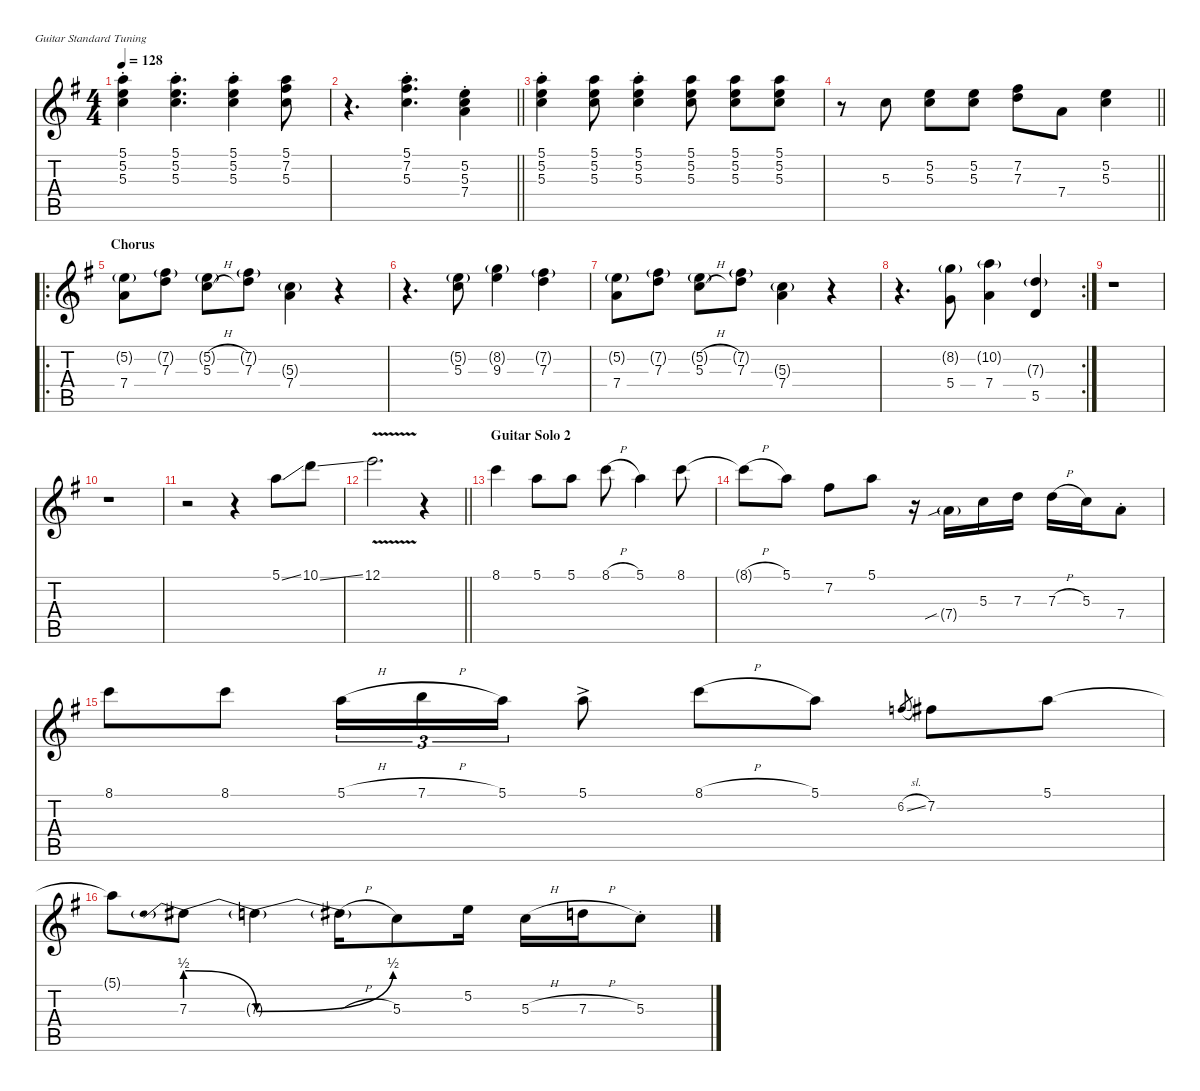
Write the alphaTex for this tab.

\defaultSystemsLayout 4
\hideDynamics
\bracketExtendMode nobrackets
\singleTrackTrackNamePolicy hidden
\multiTrackTrackNamePolicy hidden
\firstSystemTrackNameMode fullname
\firstSystemTrackNameOrientation horizontal
\otherSystemsTrackNameOrientation horizontal
\track ("Lead Guitar" "dist.guit.") {instrument distortionguitar}
\staff {score tabs}
\tuning (E4 B3 G3 D3 A2 E2)
\ts (4 4)
\tempo 128
\clef g2
\ks g
(5.1{st acc forcenatural} 5.2{st acc forcenatural} 5.3{st acc forcenatural}).4{dy f beam Down} (5.1{st acc forcenatural} 5.2{st acc forcenatural} 5.3{st acc forcenatural}).4{d beam Down} (5.1{st acc forcenatural} 5.2{st acc forcenatural} 5.3{st acc forcenatural}).4{beam Down} (5.1{acc forcenatural} 7.2{acc #} 5.3{acc forcenatural}).8{beam Down} |
\barLineRight lightlight
r.4{d beam Down} (5.1{st acc forcenatural} 7.2{st acc #} 5.3{st acc forcenatural}).4{d beam Down} (5.2{st acc forcenatural} 5.3{st acc forcenatural} 7.4{st acc forcenatural}).4{beam Down} |
(5.1{st acc forcenatural} 5.2{st acc forcenatural} 5.3{st acc forcenatural}).4{beam Down} (5.1{acc forcenatural} 5.2{acc forcenatural} 5.3{acc forcenatural}).8{beam Down} (5.1{st acc forcenatural} 5.2{st acc forcenatural} 5.3{st acc forcenatural}).4{beam Down} (5.1{acc forcenatural} 5.2{acc forcenatural} 5.3{acc forcenatural}).8{beam Down} (5.1{acc forcenatural} 5.2{acc forcenatural} 5.3{acc forcenatural}).8{beam Down} (5.1{acc forcenatural} 5.2{acc forcenatural} 5.3{acc forcenatural}).8{beam Down} |
\barLineRight lightlight
r.8{beam Down} 5.3{acc forcenatural}.8{beam Down} (5.2{acc forcenatural} 5.3{acc forcenatural}).8{beam Down} (5.2{acc forcenatural} 5.3{acc forcenatural}).8{beam Down} (7.2{acc #} 7.3{acc forcenatural}).8{beam Down} 7.4{acc forcenatural}.8{beam Down} (5.2{acc forcenatural} 5.3{acc forcenatural}).4{beam Down} |
\ro
\section ("" "Chorus")
(5.2{g acc forcenatural} 7.4{acc forcenatural}).8{beam Down} (7.2{g acc #} 7.3{acc forcenatural}).8{beam Down} (5.2{h g acc forcenatural} 5.3{h acc forcenatural}).8{beam Down} (7.2{g acc #} 7.3{acc forcenatural}).8{beam Down} (5.3{g acc forcenatural} 7.4{acc forcenatural}).4{beam Down} r.4{beam Down} |
r.4{d beam Down} (5.2{g acc forcenatural} 5.3{acc forcenatural}).8{beam Down} (8.2{g acc forcenatural} 9.3{acc forcenatural}).4{beam Down} (7.2{g acc #} 7.3{acc forcenatural}).4{beam Down} |
(5.2{g acc forcenatural} 7.4{acc forcenatural}).8{beam Down} (7.2{g acc #} 7.3{acc forcenatural}).8{beam Down} (5.2{h g acc forcenatural} 5.3{h acc forcenatural}).8{beam Down} (7.2{g acc #} 7.3{acc forcenatural}).8{beam Down} (5.3{g acc forcenatural} 7.4{acc forcenatural}).4{beam Down} r.4{beam Down} |
\rc 2
r.4{d beam Down} (8.2{g acc forcenatural} 5.4{acc forcenatural}).8{beam Down} (10.2{g acc forcenatural} 7.4{acc forcenatural}).4{beam Down} (7.3{g acc forcenatural} 5.5{acc forcenatural}).4{beam Up} |
r.1{beam Down} |
r.1{beam Down} |
r.2{beam Down} r.4{beam Down} 5.1{ss acc forcenatural}.8{beam Down} 10.1{ss acc forcenatural}.8{beam Down} |
\barLineRight lightlight
12.1{v acc forcenatural}.2{d beam Down} r.4{beam Down} |
\section ("" "Guitar Solo 2")
8.1{acc forcenatural}.4{beam Down} 5.1{acc forcenatural}.8{beam Down} 5.1{acc forcenatural}.8{beam Down} 8.1{h acc forcenatural}.8{beam Down} 5.1{acc forcenatural}.4{beam Down} 8.1{acc forcenatural}.8{beam Down} |
8.1{h t acc forcenatural}.8{beam Down} 5.1{acc forcenatural}.8{beam Down} 7.2{acc #}.8{beam Down} 5.1{acc forcenatural}.8{beam Down} r.16{beam Down} 7.4{sib g acc forcenatural}.16{dy mf beam Down} 5.3{acc forcenatural}.16{dy f beam Down} 7.3{acc forcenatural}.16{beam Down} 7.3{h acc forcenatural}.16{beam Down} 5.3{acc forcenatural}.16{beam Down} 7.4{st acc forcenatural}.8{beam Down} |
8.1{acc forcenatural}.8{beam Down} 8.1{acc forcenatural}.8{beam Down} 5.1{h acc forcenatural}.16{tu (3 2) beam Down} 7.1{h acc forcenatural}.16{tu (3 2) beam Down} 5.1{acc forcenatural}.16{tu (3 2) beam Down} 5.1{ac acc forcenatural}.8{beam Down} 8.1{h acc forcenatural}.8{beam Down} 5.1{acc forcenatural}.8{beam Down} 6.2{sl acc forcenatural}.8{gr dy mf beam Up} 7.2{acc #}.8{dy f beam Down} 5.1{acc forcenatural}.8{beam Down} |
5.1{t acc forcenatural}.8{beam Down} 7.3{be (prebendrelease 0 2 60 0)}.8{beam Down} 7.3{be (bend 0 0 60 2) t acc forcenatural}.4{beam Down} 7.3{h t}.16{beam Down} 5.3{acc forcenatural}.8{beam Down} 5.2{acc forcenatural}.16{beam Down} 5.3{h acc forcenatural}.16{beam Down} 7.3{h acc forcenatural}.16{beam Down} 5.3{st acc forcenatural}.8{beam Down}
